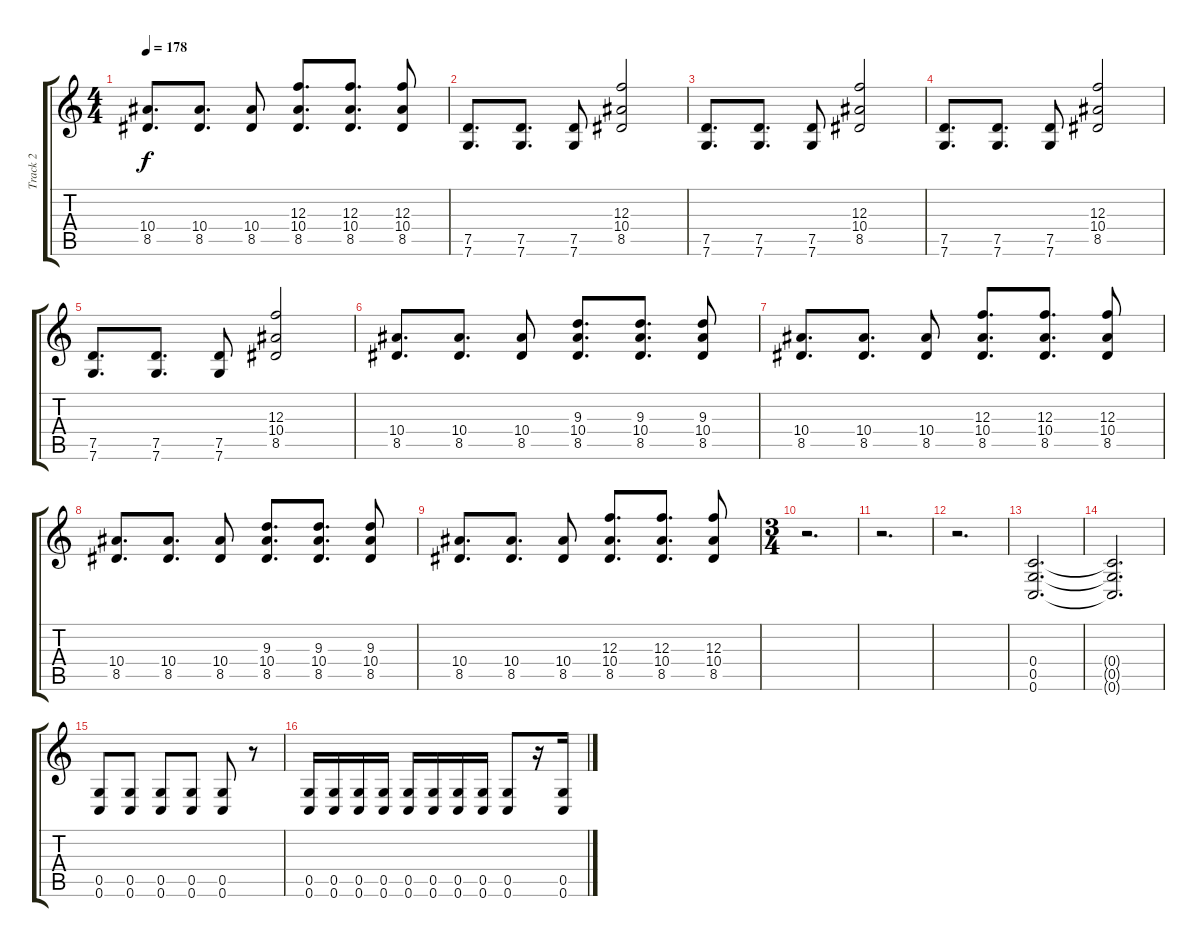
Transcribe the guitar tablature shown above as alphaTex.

\track ("Track 2" "Track 2") {instrument distortionguitar}
\staff {score tabs}
\tuning (D4 A3 F3 C3 G2 C2) {hide}
\ts (4 4)
\tempo 178
\clef g2
\ks c
(10.4 8.5).8{d dy f} (10.4 8.5).8{d} (10.4 8.5).8 (12.3 10.4 8.5).8{d} (12.3 10.4 8.5).8{d} (12.3 10.4 8.5).8 |
(7.5 7.6).8{d} (7.5 7.6).8{d} (7.5 7.6).8 (12.3 10.4 8.5).2 |
(7.5 7.6).8{d} (7.5 7.6).8{d} (7.5 7.6).8 (12.3 10.4 8.5).2 |
(7.5 7.6).8{d} (7.5 7.6).8{d} (7.5 7.6).8 (12.3 10.4 8.5).2 |
(7.5 7.6).8{d} (7.5 7.6).8{d} (7.5 7.6).8 (12.3 10.4 8.5).2 |
(10.4 8.5).8{d} (10.4 8.5).8{d} (10.4 8.5).8 (9.3 10.4 8.5).8{d} (9.3 10.4 8.5).8{d} (9.3 10.4 8.5).8 |
(10.4 8.5).8{d} (10.4 8.5).8{d} (10.4 8.5).8 (12.3 10.4 8.5).8{d} (12.3 10.4 8.5).8{d} (12.3 10.4 8.5).8 |
(10.4 8.5).8{d} (10.4 8.5).8{d} (10.4 8.5).8 (9.3 10.4 8.5).8{d} (9.3 10.4 8.5).8{d} (9.3 10.4 8.5).8 |
(10.4 8.5).8{d} (10.4 8.5).8{d} (10.4 8.5).8 (12.3 10.4 8.5).8{d} (12.3 10.4 8.5).8{d} (12.3 10.4 8.5).8 |
\ts (3 4)
r.2{d} |
r.2{d} |
r.2{d} |
(0.4 0.5 0.6).2{d} |
(0.4{t} 0.5{t} 0.6{t}).2{d} |
(0.5 0.6).8 (0.5 0.6).8 (0.5 0.6).8 (0.5 0.6).8 (0.5 0.6).8 r.8 |
(0.5 0.6).16 (0.5 0.6).16 (0.5 0.6).16 (0.5 0.6).16 (0.5 0.6).16 (0.5 0.6).16 (0.5 0.6).16 (0.5 0.6).16 (0.5 0.6).8 r.16 (0.5 0.6).16
